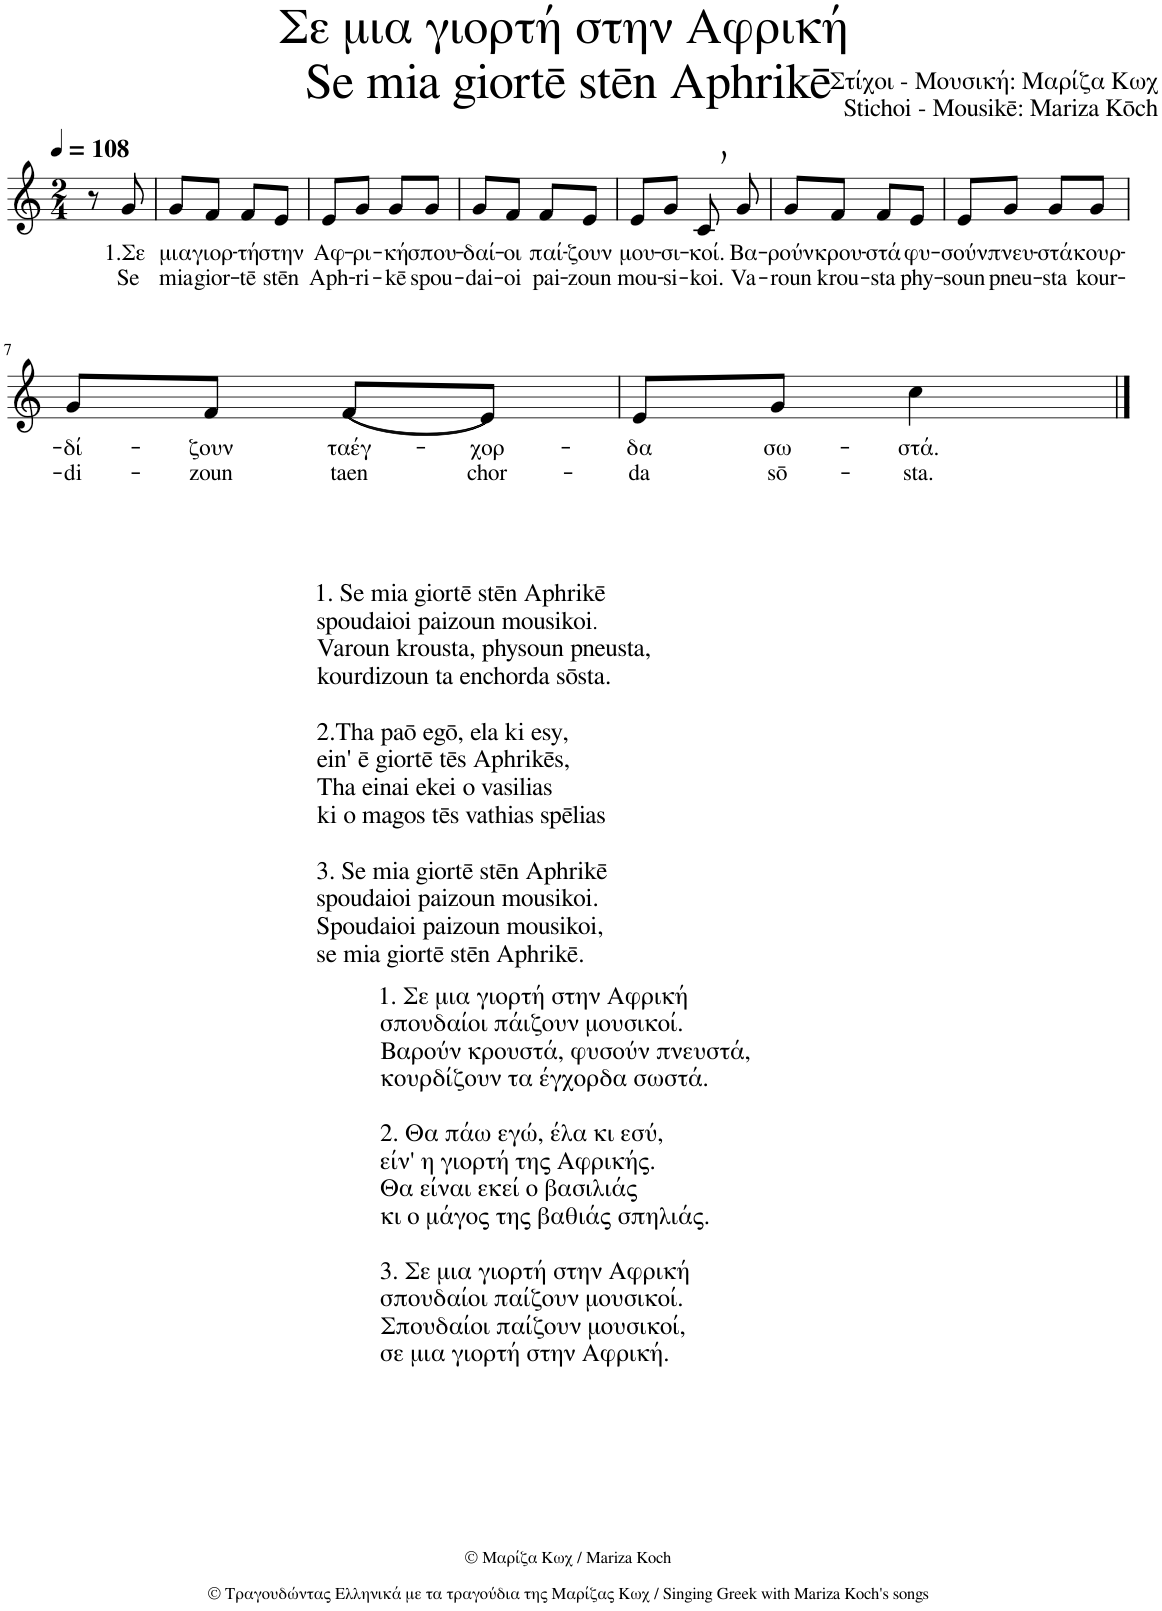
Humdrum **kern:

**kern	**text	**text
*part1	*part1	*part1
*staff1	*staff1	*staff1
*I"Piano	*	*
*I'Pno.	*	*
*clefG2	*	*
*k[]	*	*
*M2/4	*	*
*MM108	*	*
=	=	=
8r	.	.
!	!LO:LY:b	!LO:LY:b
8g/	1.Σε	Se
=1	=1	=1
!	!LO:LY:b	!LO:LY:b
8g/L	μια	mia
!	!LO:LY:b	!LO:LY:b
8f/J	γιορ-	gior-
!	!LO:LY:b	!LO:LY:b
8f/L	-τή	-tē
!	!LO:LY:b	!LO:LY:b
8e/J	στην	stēn
=2	=2	=2
!	!LO:LY:b	!LO:LY:b
8e/L	Αφ-	Aph-
!	!LO:LY:b	!LO:LY:b
8g/J	-ρι-	-ri-
!	!LO:LY:b	!LO:LY:b
8g/L	-κή	-kē
!	!LO:LY:b	!LO:LY:b
8g/J	σπου-	spou-
=3	=3	=3
!	!LO:LY:b	!LO:LY:b
8g/L	-δαί-	-dai-
!	!LO:LY:b	!LO:LY:b
8f/J	-οι	-oi
!	!LO:LY:b	!LO:LY:b
8f/L	παί-	pai-
!	!LO:LY:b	!LO:LY:b
8e/J	-ζουν	-zoun
=4	=4	=4
!	!LO:LY:b	!LO:LY:b
8e/L	μου-	mou-
!	!LO:LY:b	!LO:LY:b
8g/J	-σι-	-si-
!	!LO:LY:b	!LO:LY:b
8c,/	-κοί.	-koi.
!	!LO:LY:b	!LO:LY:b
8g/	Βα-	Va-
=5	=5	=5
!	!LO:LY:b	!LO:LY:b
8g/L	-ρούν	-roun
!	!LO:LY:b	!LO:LY:b
8f/J	κρου-	krou-
!	!LO:LY:b	!LO:LY:b
8f/L	-στά	-sta
!	!LO:LY:b	!LO:LY:b
8e/J	φυ-	phy-
=6	=6	=6
!	!LO:LY:b	!LO:LY:b
8e/L	-σούν	-soun
!	!LO:LY:b	!LO:LY:b
8g/J	πνευ-	pneu-
!	!LO:LY:b	!LO:LY:b
8g/L	-στά	-sta
!	!LO:LY:b	!LO:LY:b
8g/J	κουρ-	kour-
!!LO:LB:g=z
=7	=7	=7
!LO:TX:b:t=1. Σε μια γιορτή στην Αφρική	!	!
!LO:TX:b:t=σπουδαίοι πάιζουν μουσικοί.	!	!
!LO:TX:b:t=Βαρούν κρουστά, φυσούν πνευστά,	!	!
!LO:TX:b:t=κουρδίζουν τα έγχορδα σωστά.	!	!
!LO:TX:b:t=2. Θα πάω εγώ, έλα κι εσύ,	!	!
!LO:TX:b:t=είν' η γιορτή της Αφρικής.	!	!
!LO:TX:b:t=Θα είναι εκεί ο βασιλιάς	!	!
!LO:TX:b:t=κι ο μάγος της βαθιάς σπηλιάς.	!	!
!LO:TX:b:t=3. Σε μια γιορτή στην Αφρική	!	!
!LO:TX:b:t=σπουδαίοι παίζουν μουσικοί.	!	!
!LO:TX:b:t=Σπουδαίοι παίζουν μουσικοί,	!	!
!LO:TX:b:t=σε μια γιορτή στην Αφρική.	!	!
!	!LO:LY:b	!LO:LY:b
8g/L	-δί-	-di-
!	!LO:LY:b	!LO:LY:b
8f/J	-ζουν	-zoun
!	!LO:LY:b	!LO:LY:b
((8f/L	ταέγ-	taen
!	!LO:LY:b	!LO:LY:b
8e/J))	-χορ-	chor-
=8	=8	=8
!	!LO:LY:b	!LO:LY:b
8e/L	-δα	-da
!	!LO:LY:b	!LO:LY:b
8g/J	σω-	sō-
!LO:TX:b:t=1. Se mia giortē stēn Aphrikē	!	!
!LO:TX:b:t=spoudaioi paizoun mousikoi	!	!
!LO:TX:b:t=.	!	!
!LO:TX:b:t=Varoun krousta, physoun pneusta,	!	!
!LO:TX:b:t=kourdizoun ta enchorda sōsta.	!	!
!LO:TX:b:t=2.Tha paō egō, ela ki esy,	!	!
!LO:TX:b:t=ein' ē giortē tēs Aphrikēs,	!	!
!LO:TX:b:t=Tha einai ekei o vasilias	!	!
!LO:TX:b:t=ki o magos tēs vathias spēlias	!	!
!LO:TX:b:t=3. Se mia giortē stēn Aphrikē	!	!
!LO:TX:b:t=spoudaioi paizoun mousikoi.	!	!
!LO:TX:b:t=Spoudaioi paizoun mousikoi,	!	!
!LO:TX:b:t=se mia giortē stēn Aphrikē.	!	!
!	!LO:LY:b	!LO:LY:b
4cc\	-στά.	-sta.
==	==	==
*-	*-	*-
